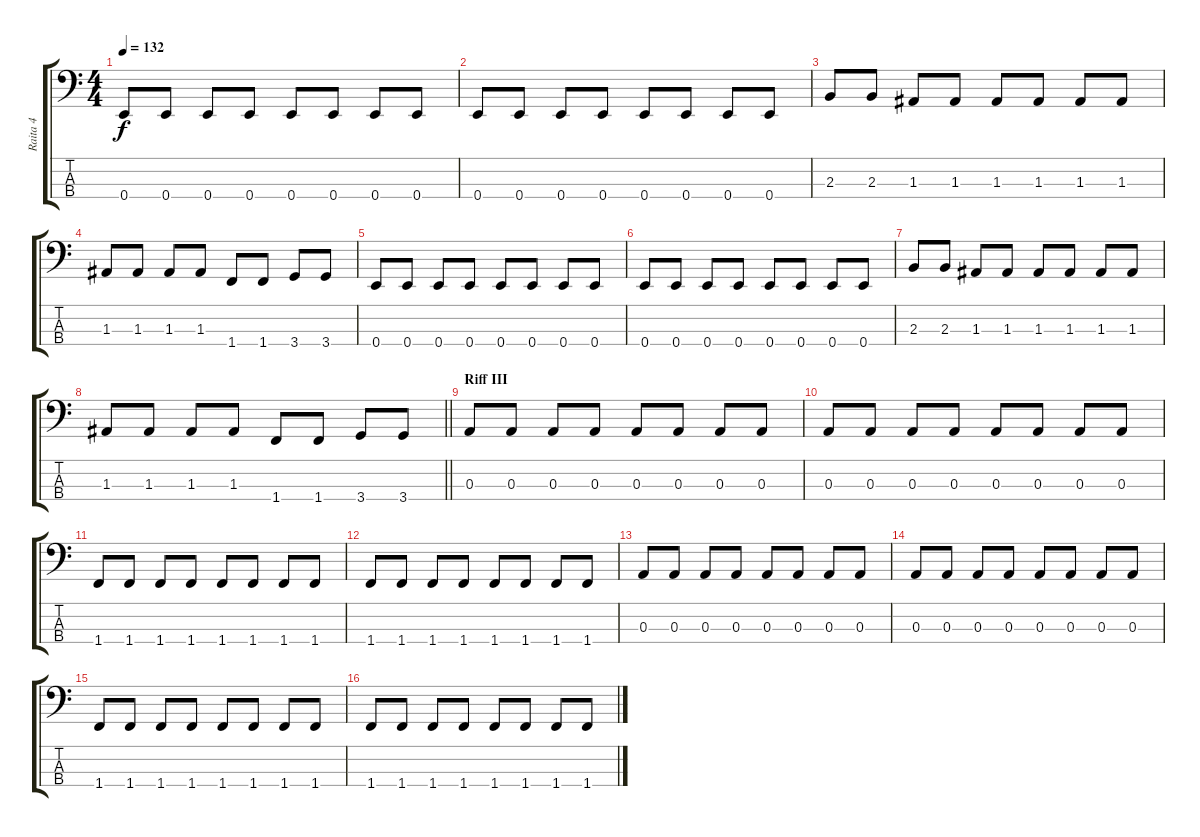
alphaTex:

\track ("Raita 4" "Raita 4") {instrument electricbasspick}
\staff {score tabs}
\tuning (G2 D2 A1 E1) {hide}
\ts (4 4)
\tempo 132
\clef f4
\ks c
0.4.8{dy f} 0.4.8 0.4.8 0.4.8 0.4.8 0.4.8 0.4.8 0.4.8 |
0.4.8 0.4.8 0.4.8 0.4.8 0.4.8 0.4.8 0.4.8 0.4.8 |
2.3.8 2.3.8 1.3.8 1.3.8 1.3.8 1.3.8 1.3.8 1.3.8 |
1.3.8 1.3.8 1.3.8 1.3.8 1.4.8 1.4.8 3.4.8 3.4.8 |
0.4.8 0.4.8 0.4.8 0.4.8 0.4.8 0.4.8 0.4.8 0.4.8 |
0.4.8 0.4.8 0.4.8 0.4.8 0.4.8 0.4.8 0.4.8 0.4.8 |
2.3.8 2.3.8 1.3.8 1.3.8 1.3.8 1.3.8 1.3.8 1.3.8 |
\barLineRight lightlight
1.3.8 1.3.8 1.3.8 1.3.8 1.4.8 1.4.8 3.4.8 3.4.8 |
\section ("" "Riff III")
0.3.8 0.3.8 0.3.8 0.3.8 0.3.8 0.3.8 0.3.8 0.3.8 |
0.3.8 0.3.8 0.3.8 0.3.8 0.3.8 0.3.8 0.3.8 0.3.8 |
1.4.8 1.4.8 1.4.8 1.4.8 1.4.8 1.4.8 1.4.8 1.4.8 |
1.4.8 1.4.8 1.4.8 1.4.8 1.4.8 1.4.8 1.4.8 1.4.8 |
0.3.8 0.3.8 0.3.8 0.3.8 0.3.8 0.3.8 0.3.8 0.3.8 |
0.3.8 0.3.8 0.3.8 0.3.8 0.3.8 0.3.8 0.3.8 0.3.8 |
1.4.8 1.4.8 1.4.8 1.4.8 1.4.8 1.4.8 1.4.8 1.4.8 |
1.4.8 1.4.8 1.4.8 1.4.8 1.4.8 1.4.8 1.4.8 1.4.8
